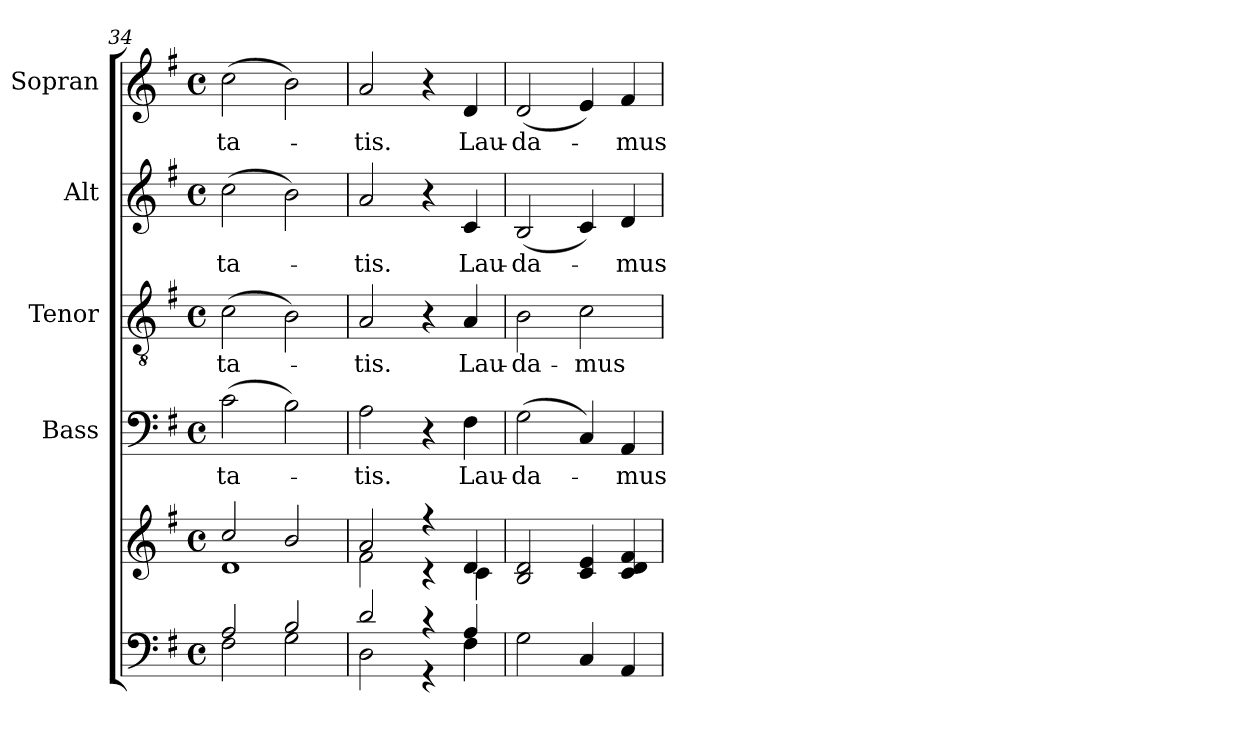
**kern	**kern	**kern	**text	**kern	**text	**kern	**text	**kern	**text
*part5	*part5	*part4	*part4	*part3	*part3	*part2	*part2	*part1	*part1
*staff6	*staff5	*staff4	*staff4	*staff3	*staff3	*staff2	*staff2	*staff1	*staff1
*	*	*I"Bass	*	*I"Tenor	*	*I"Alt	*	*I"Sopran	*
*	*	*I'B.	*	*I'T.	*	*I'A.	*	*I'S.	*
*clefF4	*clefG2	*clefF4	*	*clefGv2	*	*clefG2	*	*clefG2	*
*k[f#]	*k[f#]	*k[f#]	*	*k[f#]	*	*k[f#]	*	*k[f#]	*
*G:	*G:	*G:	*	*G:	*	*G:	*	*G:	*
*M4/4	*M4/4	*M4/4	*	*M4/4	*	*M4/4	*	*M4/4	*
*met(c)	*met(c)	*met(c)	*	*met(c)	*	*met(c)	*	*met(c)	*
=34	=34	=34	=34	=34	=34	=34	=34	=34	=34
*^	*^	*	*	*	*	*	*	*	*
!	!	!	!	!	!LO:LY:b	!	!LO:LY:b	!	!LO:LY:b	!	!LO:LY:b
2A/	2F#\	2cc/	1d	(>2c\	-ta-	(>2c\	-ta-	(>2cc\	-ta-	(>2cc\	-ta-
2B/	2G\	2b/	.	2B\)	.	2B\)	.	2b\)	.	2b\)	.
=35	=35	=35	=35	=35	=35	=35	=35	=35	=35	=35	=35
!	!	!	!	!	!LO:LY:b	!	!LO:LY:b	!	!LO:LY:b	!	!LO:LY:b
2d/	2D\	2a/	2f#\	2A\	-tis.	2A/	-tis.	2a/	-tis.	2a/	-tis.
4r	4r	4r	4r	4r	.	4r	.	4r	.	4r	.
!	!	!	!	!	!LO:LY:b	!	!LO:LY:b	!	!LO:LY:b	!	!LO:LY:b
4A/	4F#\	4d/	4c\	4F#\	Lau-	4A/	Lau-	4c/	Lau-	4d/	Lau-
=36	=36	=36	=36	=36	=36	=36	=36	=36	=36	=36	=36
!	!	!	!	!	!LO:LY:b	!	!LO:LY:b	!	!LO:LY:b	!	!LO:LY:b
*v	*v	*	*	*	*	*	*	*	*	*	*
*	*v	*v	*	*	*	*	*	*	*	*
2G\	2B/ 2d/	(>2G\	-da-	2B\	-da-	(<2B/	-da-	(<2d/	-da-
!	!	!	!	!	!LO:LY:b	!	!	!	!
4C/	4c/ 4e/	4C/)	.	2c\	-mus	4c/)	.	4e/)	.
!	!	!	!LO:LY:b	!	!	!	!LO:LY:b	!	!LO:LY:b
4AA/	4c/ 4d/ 4f#/	4AA/	-mus	.	.	4d/	-mus	4f#/	-mus
=	=	=	=	=	=	=	=	=	=
*-	*-	*-	*-	*-	*-	*-	*-	*-	*-
